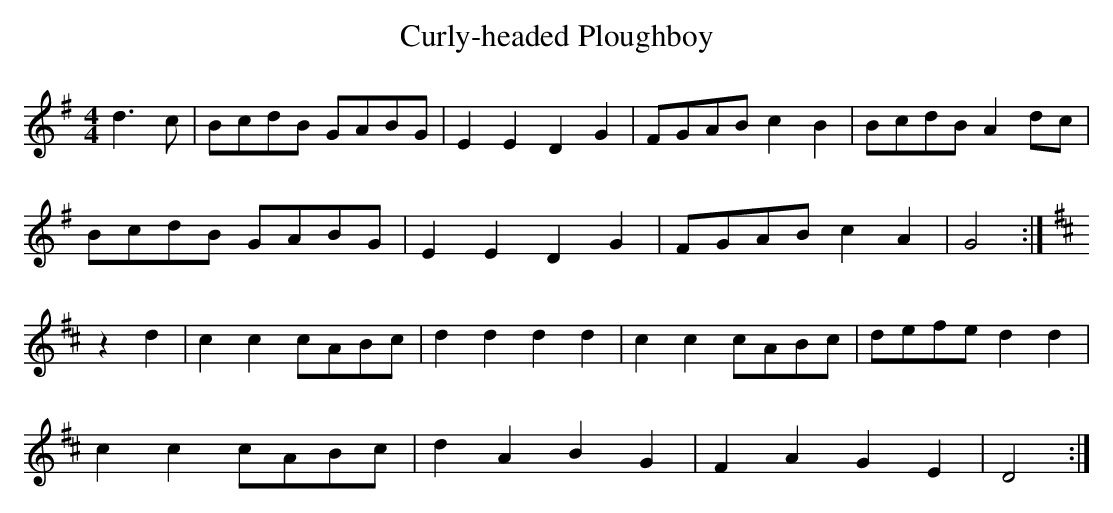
X:1
T:Curly-headed Ploughboy
M:4/4
L:1/8
K:G
d3c|BcdB GABG|E2E2D2G2|FGAB c2B2|BcdBA2dc|
BcdB GABG|E2E2D2G2|FGAB c2A2|G4:|
K:D
z2d2|c2c2 cABc|d2d2d2d2|c2c2 cABc|defe d2d2|
c2c2 cABc|d2A2B2G2|F2A2G2E2|D4:|
